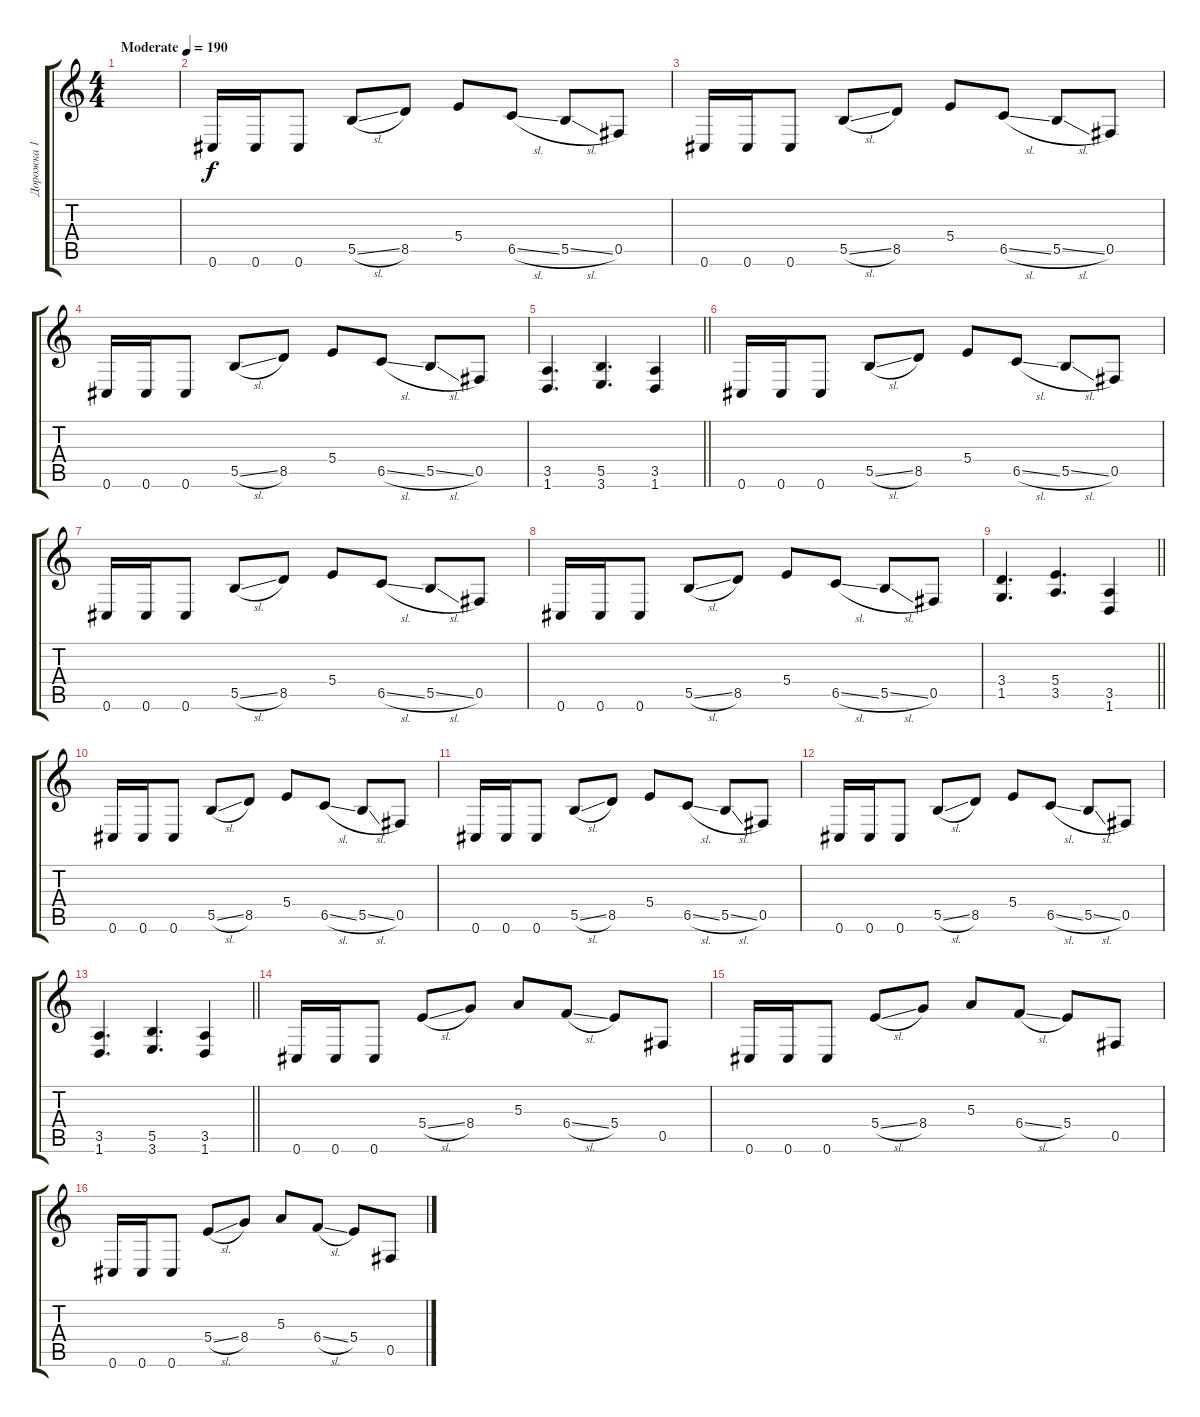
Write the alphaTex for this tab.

\track ("Дорожка 1" "Дорожка 1") {instrument overdrivenguitar}
\staff {score tabs}
\tuning (Db4 Ab3 E3 B2 Gb2 Db2) {hide}
\ts (4 4)
\tempo (190 "Moderate")
\clef g2
\ks c
|
0.6.16 0.6.16 0.6.8 5.5{sl}.8 8.5.8 5.4.8 6.5{sl}.8 5.5{sl}.8 0.5.8 |
0.6.16 0.6.16 0.6.8 5.5{sl}.8 8.5.8 5.4.8 6.5{sl}.8 5.5{sl}.8 0.5.8 |
0.6.16 0.6.16 0.6.8 5.5{sl}.8 8.5.8 5.4.8 6.5{sl}.8 5.5{sl}.8 0.5.8 |
\barLineRight lightlight
(3.5 1.6).4{d} (5.5 3.6).4{d} (3.5 1.6).4 |
0.6.16 0.6.16 0.6.8 5.5{sl}.8 8.5.8 5.4.8 6.5{sl}.8 5.5{sl}.8 0.5.8 |
0.6.16 0.6.16 0.6.8 5.5{sl}.8 8.5.8 5.4.8 6.5{sl}.8 5.5{sl}.8 0.5.8 |
0.6.16 0.6.16 0.6.8 5.5{sl}.8 8.5.8 5.4.8 6.5{sl}.8 5.5{sl}.8 0.5.8 |
\barLineRight lightlight
(3.4 1.5).4{d} (5.4 3.5).4{d} (3.5 1.6).4 |
0.6.16 0.6.16 0.6.8 5.5{sl}.8 8.5.8 5.4.8 6.5{sl}.8 5.5{sl}.8 0.5.8 |
0.6.16 0.6.16 0.6.8 5.5{sl}.8 8.5.8 5.4.8 6.5{sl}.8 5.5{sl}.8 0.5.8 |
0.6.16 0.6.16 0.6.8 5.5{sl}.8 8.5.8 5.4.8 6.5{sl}.8 5.5{sl}.8 0.5.8 |
\barLineRight lightlight
(3.5 1.6).4{d} (5.5 3.6).4{d} (3.5 1.6).4 |
0.6.16 0.6.16 0.6.8 5.4{sl}.8 8.4.8 5.3.8 6.4{sl}.8 5.4.8 0.5.8 |
0.6.16 0.6.16 0.6.8 5.4{sl}.8 8.4.8 5.3.8 6.4{sl}.8 5.4.8 0.5.8 |
0.6.16 0.6.16 0.6.8 5.4{sl}.8 8.4.8 5.3.8 6.4{sl}.8 5.4.8 0.5.8
